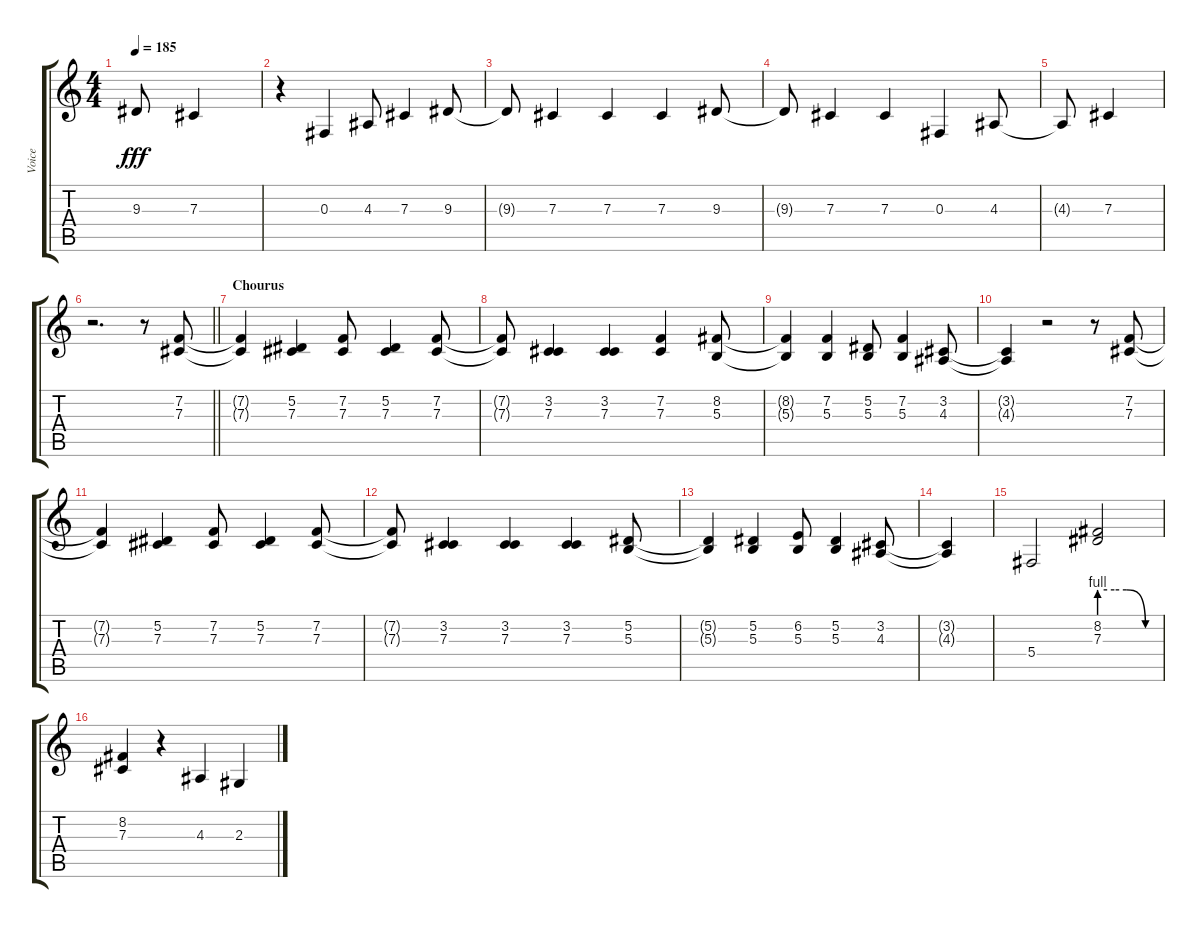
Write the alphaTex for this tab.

\track ("Voice" "Voice") {instrument drawbarorgan}
\staff {score tabs}
\tuning (Eb4 Bb3 Gb3 Db3 Ab2 Eb2) {hide}
\ts (4 4)
\tempo 185
\clef g2
\ks c
9.3{t}.8{dy fff} 7.3.4 |
r.4 0.3.4 4.3.8 7.3.4 9.3.8 |
9.3{t}.8 7.3.4 7.3.4 7.3.4 9.3.8 |
9.3{t}.8 7.3.4 7.3.4 0.3.4 4.3.8 |
4.3{t}.8 7.3.4 |
\barLineRight lightlight
r.2{d} r.8 (7.2 7.3).8 |
\section ("" "Chourus")
(7.2{t} 7.3{t}).4 (5.2 7.3).4 (7.2 7.3).8 (5.2 7.3).4 (7.2 7.3).8 |
(7.2{t} 7.3{t}).8 (3.2 7.3).4 (3.2 7.3).4 (7.2 7.3).4 (8.2 5.3).8 |
(8.2{t} 5.3{t}).4 (7.2 5.3).4 (5.2 5.3).8 (7.2 5.3).4 (3.2 4.3).8 |
(3.2{t} 4.3{t}).4 r.2 r.8 (7.2 7.3).8 |
(7.2{t} 7.3{t}).4 (5.2 7.3).4 (7.2 7.3).8 (5.2 7.3).4 (7.2 7.3).8 |
(7.2{t} 7.3{t}).8 (3.2 7.3).4 (3.2 7.3).4 (3.2 7.3).4 (5.2 5.3).8 |
(5.2{t} 5.3{t}).4 (5.2 5.3).4 (6.2 5.3).8 (5.2 5.3).4 (3.2 4.3).8 |
(3.2{t} 4.3{t}).4 |
5.4.2 (8.2 7.3{be (custom 0 4 15 4 27 4 46 0 60 0)}).2 |
(8.2 7.3).4 r.4 4.3.4 2.3.4
